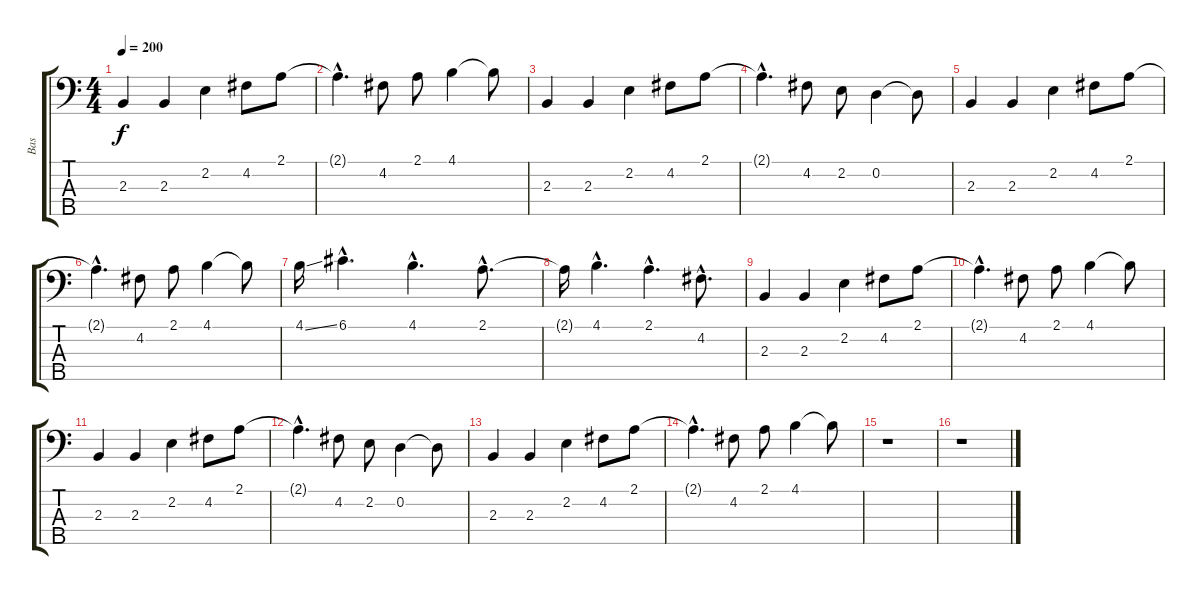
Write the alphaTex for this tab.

\track ("Bas" "Bas") {instrument electricbasspick}
\staff {score tabs}
\tuning (G2 D2 A1 E1 B0) {hide}
\ts (4 4)
\tempo 200
\clef f4
\ks c
2.3.4{dy f} 2.3.4 2.2.4 4.2.8 2.1.8 |
2.1{hac t}.4{d} 4.2.8 2.1.8 4.1.4 4.1{t}.8 |
2.3.4 2.3.4 2.2.4 4.2.8 2.1.8 |
2.1{hac t}.4{d} 4.2.8 2.2.8 0.2.4 0.2{t}.8 |
2.3.4 2.3.4 2.2.4 4.2.8 2.1.8 |
2.1{hac t}.4{d} 4.2.8 2.1.8 4.1.4 4.1{t}.8 |
4.1{ss}.16 6.1{hac}.4{d} 4.1{hac}.4{d} 2.1{hac}.8{d} |
2.1{t}.16 4.1{hac}.4{d} 2.1{hac}.4{d} 4.2{hac}.8{d} |
2.3.4 2.3.4 2.2.4 4.2.8 2.1.8 |
2.1{hac t}.4{d} 4.2.8 2.1.8 4.1.4 4.1{t}.8 |
2.3.4 2.3.4 2.2.4 4.2.8 2.1.8 |
2.1{hac t}.4{d} 4.2.8 2.2.8 0.2.4 0.2{t}.8 |
2.3.4 2.3.4 2.2.4 4.2.8 2.1.8 |
2.1{hac t}.4{d} 4.2.8 2.1.8 4.1.4 4.1{t}.8 |
r.1 |
r.1
